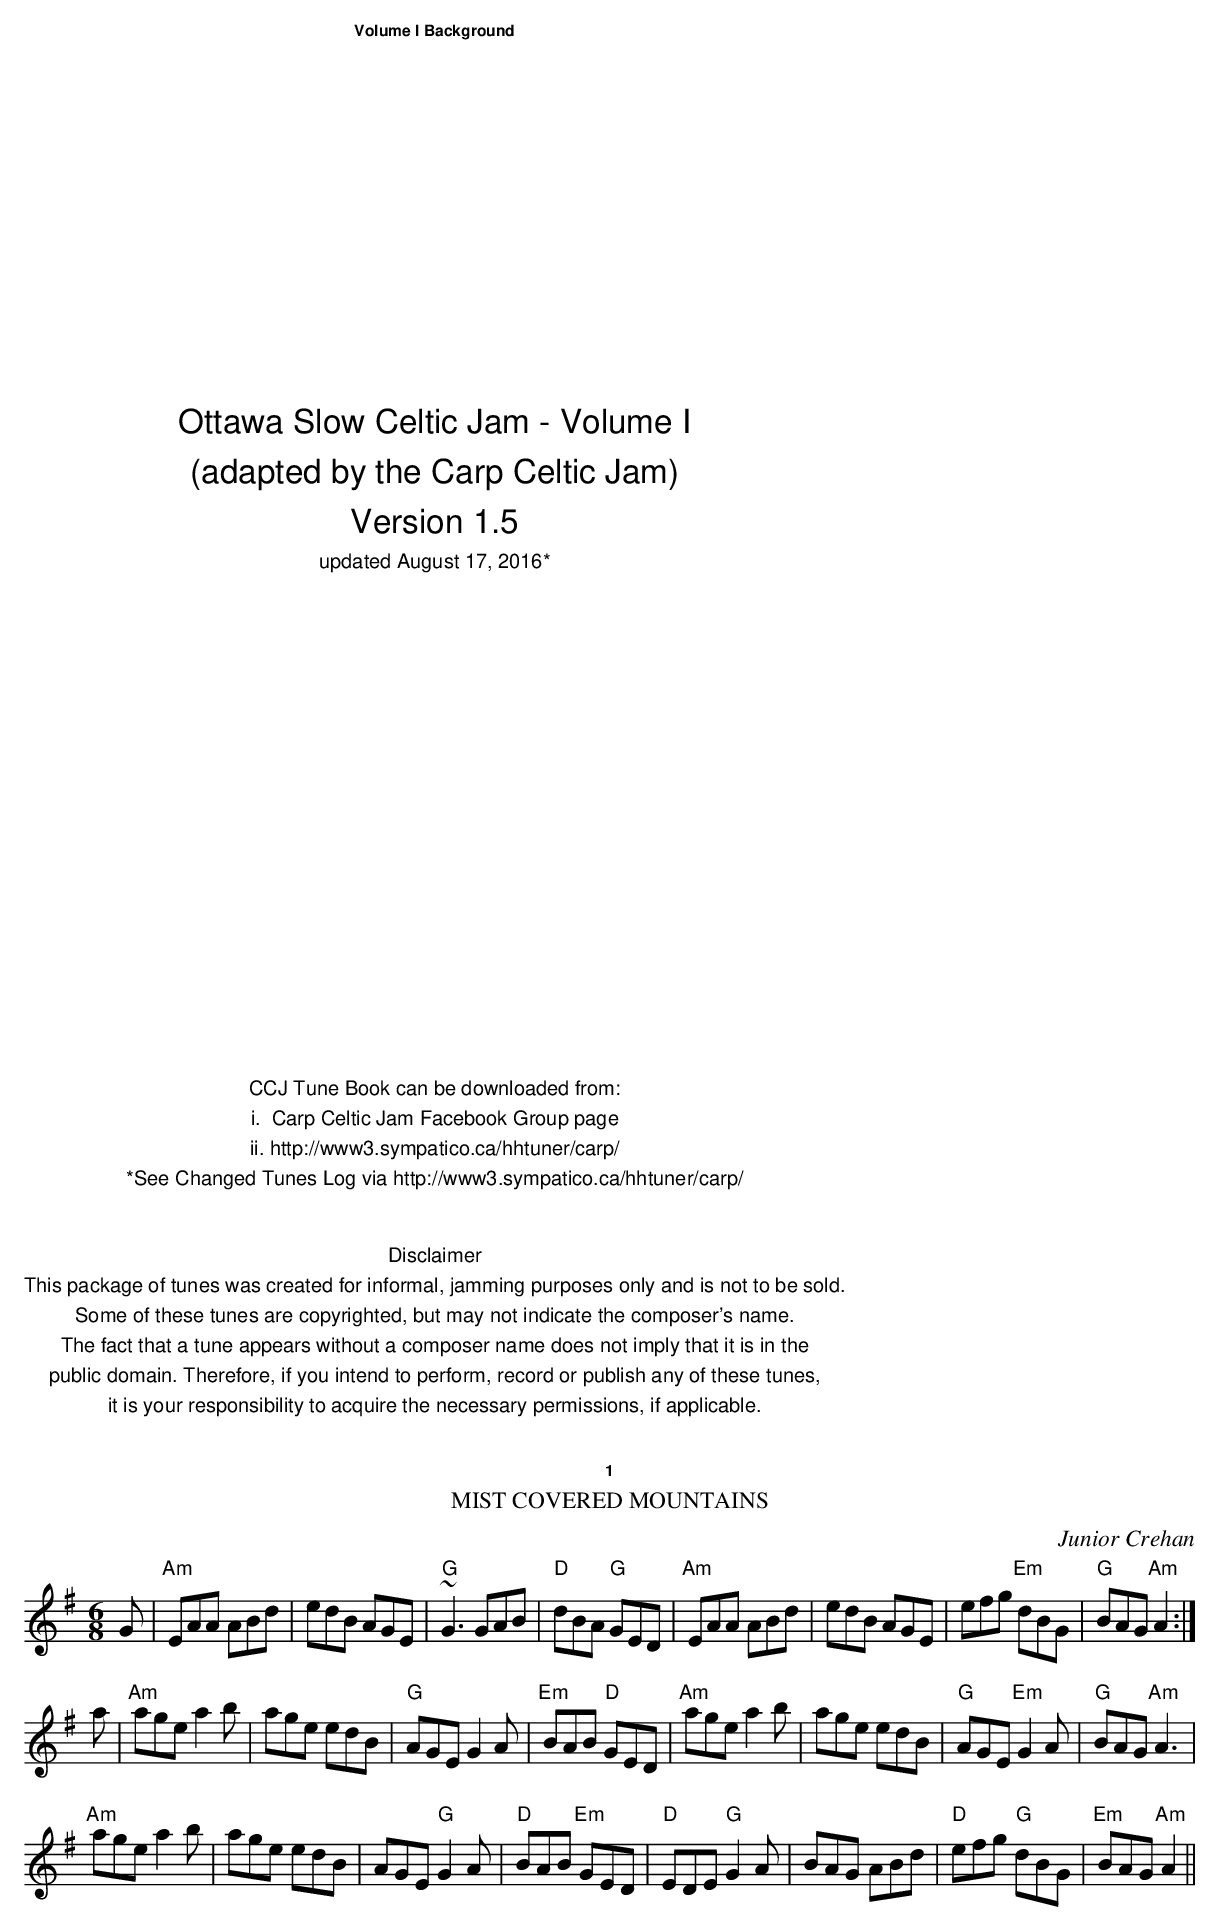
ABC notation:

X:1
T:Mist Covered Mountains
C:Junior Crehan
E:10
M:6/8
K:Ador
G|"Am"EAA ABd|edB AGE|"G"~G3 GAB|"D"dBA "G"GED|\
"Am"EAA ABd|edB AGE|efg "Em"dBG|"G"BAG "Am"A2:|
a|"Am"age a2b|age edB|"G"AGE G2A|"Em"BAB "D"GED|\
  "Am"age a2b|age edB|"G"AGE "Em"G2A|"G"BAG "Am"A3|
  "Am"age a2b|age edB|AGE "G"G2A|"D"BAB "Em"GED|\
"D"EDE "G"G2A|BAG ABd|"D"efg "G"dBG|"Em"BAG "Am"A2||
